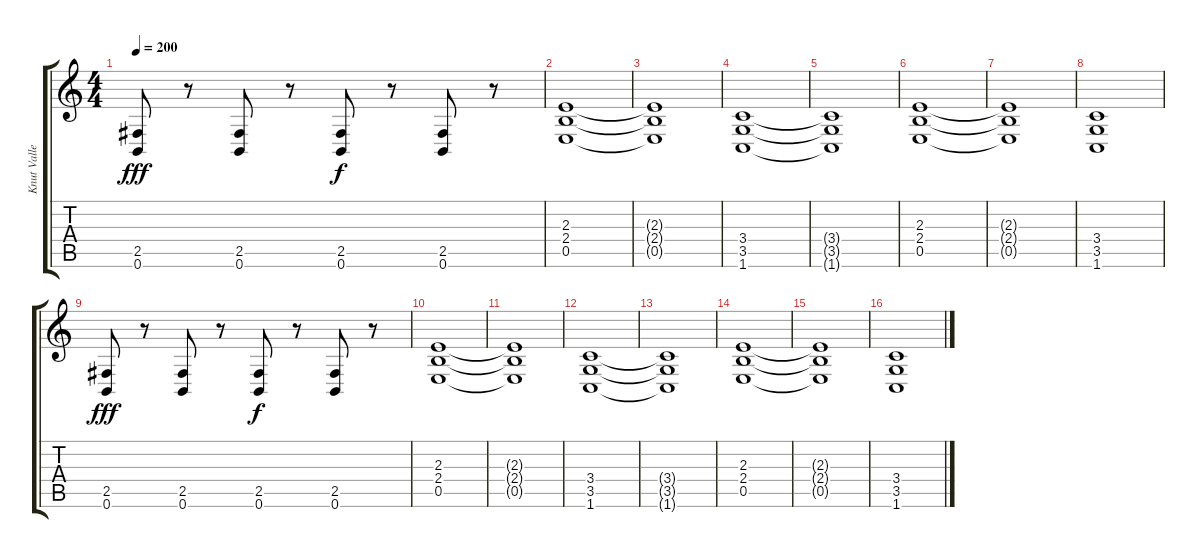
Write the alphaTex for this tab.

\track ("Knut Valle" "Knut Valle") {instrument distortionguitar}
\staff {score tabs}
\tuning (B3 Gb3 D3 A2 E2 B1) {hide}
\ts (4 4)
\tempo 200
\clef g2
\ks c
(2.5 0.6).8{dy fff volume 16} r.8 (2.5 0.6).8 r.8 (2.5 0.6).8{dy f} r.8 (2.5 0.6).8 r.8 |
(2.3 2.4 0.5).1{volume 13} |
(2.3{t} 2.4{t} 0.5{t}).1 |
(3.4 3.5 1.6).1 |
(3.4{t} 3.5{t} 1.6{t}).1 |
(2.3 2.4 0.5).1 |
(2.3{t} 2.4{t} 0.5{t}).1 |
(3.4 3.5 1.6).1 |
(2.5 0.6).8{dy fff volume 16} r.8 (2.5 0.6).8 r.8 (2.5 0.6).8{dy f} r.8 (2.5 0.6).8 r.8 |
(2.3 2.4 0.5).1{volume 13} |
(2.3{t} 2.4{t} 0.5{t}).1 |
(3.4 3.5 1.6).1 |
(3.4{t} 3.5{t} 1.6{t}).1 |
(2.3 2.4 0.5).1 |
(2.3{t} 2.4{t} 0.5{t}).1 |
(3.4 3.5 1.6).1
